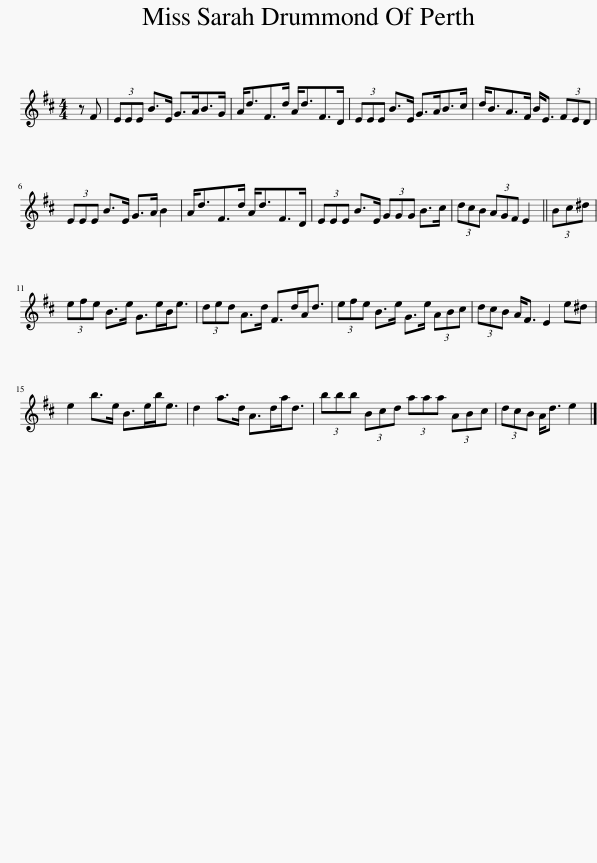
X:1
L:1/8
M:4/4
I:linebreak $
K:D
V:1 treble
V:1
 z F | (3EEE B>E G>AB>G | A<dF>d A<dF>D | (3EEE B>E G>AB>c | d<BA>F B<E (3FED |$ %5
 (3EEE B>E G>A B2 | A<dF>d A<dF>D | (3EEE B>E (3GGG B>c | (3dcB (3AGF E2 || (3Bc^d |$ %10
 (3efe B>e G>eB<e | (3ded A>d F>dA<d | (3efe B>e G>e (3ABc | (3dcB A<F E2 e^d |$ e2 b>e B>eb<e | %15
 d2 a>d A>da<d | (3bbb (3Bcd (3aaa (3ABc | (3dcB A<d e2 |] %18
